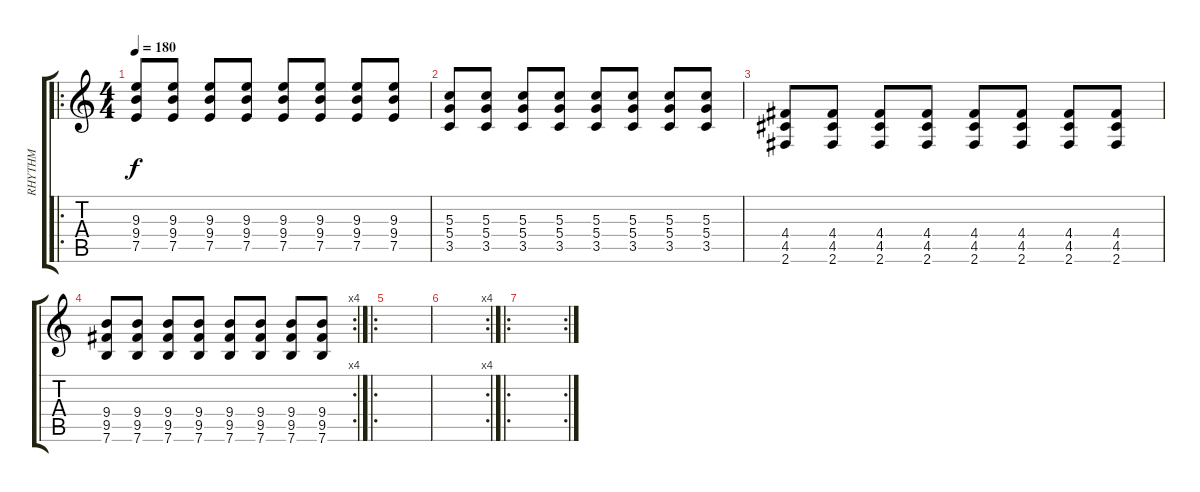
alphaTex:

\track ("RHYTHM" "RHYTHM") {instrument distortionguitar}
\staff {score tabs}
\tuning (E4 B3 G3 D3 A2 E2) {hide}
\ro
\ts (4 4)
\tempo 180
\clef g2
\ks c
(9.3 9.4 7.5).8{dy f} (9.3 9.4 7.5).8 (9.3 9.4 7.5).8 (9.3 9.4 7.5).8 (9.3 9.4 7.5).8 (9.3 9.4 7.5).8 (9.3 9.4 7.5).8 (9.3 9.4 7.5).8 |
(5.3 5.4 3.5).8 (5.3 5.4 3.5).8 (5.3 5.4 3.5).8 (5.3 5.4 3.5).8 (5.3 5.4 3.5).8 (5.3 5.4 3.5).8 (5.3 5.4 3.5).8 (5.3 5.4 3.5).8 |
(4.4 4.5 2.6).8 (4.4 4.5 2.6).8 (4.4 4.5 2.6).8 (4.4 4.5 2.6).8 (4.4 4.5 2.6).8 (4.4 4.5 2.6).8 (4.4 4.5 2.6).8 (4.4 4.5 2.6).8 |
\rc 4
(9.4 9.5 7.6).8 (9.4 9.5 7.6).8 (9.4 9.5 7.6).8 (9.4 9.5 7.6).8 (9.4 9.5 7.6).8 (9.4 9.5 7.6).8 (9.4 9.5 7.6).8 (9.4 9.5 7.6).8 |
\ro
|
\rc 4
|
\ro
\rc 2
